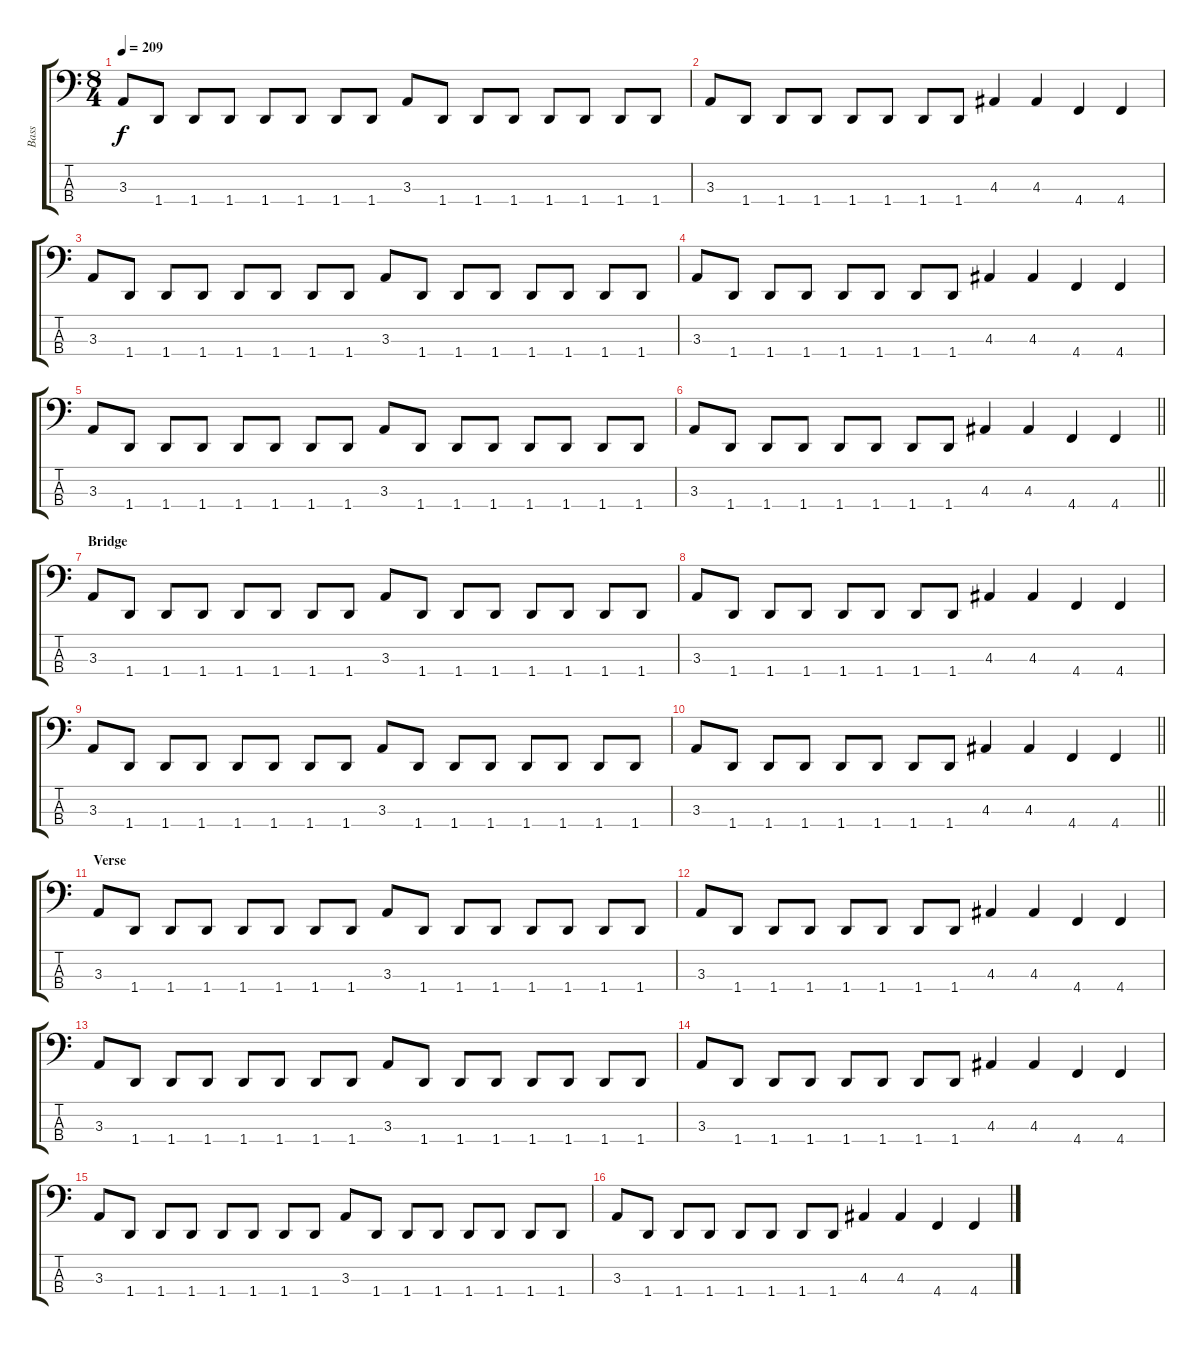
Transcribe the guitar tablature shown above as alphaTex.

\track ("Bass" "Bass") {instrument electricbassfinger}
\staff {score tabs}
\tuning (E2 B1 Gb1 Db1) {hide}
\ts (8 4)
\tempo 209
\clef f4
\ks c
3.3.8{dy f} 1.4.8 1.4.8 1.4.8 1.4.8 1.4.8 1.4.8 1.4.8 3.3.8 1.4.8 1.4.8 1.4.8 1.4.8 1.4.8 1.4.8 1.4.8 |
3.3.8 1.4.8 1.4.8 1.4.8 1.4.8 1.4.8 1.4.8 1.4.8 4.3.4 4.3.4 4.4.4 4.4.4 |
3.3.8 1.4.8 1.4.8 1.4.8 1.4.8 1.4.8 1.4.8 1.4.8 3.3.8 1.4.8 1.4.8 1.4.8 1.4.8 1.4.8 1.4.8 1.4.8 |
3.3.8 1.4.8 1.4.8 1.4.8 1.4.8 1.4.8 1.4.8 1.4.8 4.3.4 4.3.4 4.4.4 4.4.4 |
3.3.8 1.4.8 1.4.8 1.4.8 1.4.8 1.4.8 1.4.8 1.4.8 3.3.8 1.4.8 1.4.8 1.4.8 1.4.8 1.4.8 1.4.8 1.4.8 |
\barLineRight lightlight
3.3.8 1.4.8 1.4.8 1.4.8 1.4.8 1.4.8 1.4.8 1.4.8 4.3.4 4.3.4 4.4.4 4.4.4 |
\section ("" "Bridge")
3.3.8 1.4.8 1.4.8 1.4.8 1.4.8 1.4.8 1.4.8 1.4.8 3.3.8 1.4.8 1.4.8 1.4.8 1.4.8 1.4.8 1.4.8 1.4.8 |
3.3.8 1.4.8 1.4.8 1.4.8 1.4.8 1.4.8 1.4.8 1.4.8 4.3.4 4.3.4 4.4.4 4.4.4 |
3.3.8 1.4.8 1.4.8 1.4.8 1.4.8 1.4.8 1.4.8 1.4.8 3.3.8 1.4.8 1.4.8 1.4.8 1.4.8 1.4.8 1.4.8 1.4.8 |
\barLineRight lightlight
3.3.8 1.4.8 1.4.8 1.4.8 1.4.8 1.4.8 1.4.8 1.4.8 4.3.4 4.3.4 4.4.4 4.4.4 |
\section ("" "Verse")
3.3.8 1.4.8 1.4.8 1.4.8 1.4.8 1.4.8 1.4.8 1.4.8 3.3.8 1.4.8 1.4.8 1.4.8 1.4.8 1.4.8 1.4.8 1.4.8 |
3.3.8 1.4.8 1.4.8 1.4.8 1.4.8 1.4.8 1.4.8 1.4.8 4.3.4 4.3.4 4.4.4 4.4.4 |
3.3.8 1.4.8 1.4.8 1.4.8 1.4.8 1.4.8 1.4.8 1.4.8 3.3.8 1.4.8 1.4.8 1.4.8 1.4.8 1.4.8 1.4.8 1.4.8 |
3.3.8 1.4.8 1.4.8 1.4.8 1.4.8 1.4.8 1.4.8 1.4.8 4.3.4 4.3.4 4.4.4 4.4.4 |
3.3.8 1.4.8 1.4.8 1.4.8 1.4.8 1.4.8 1.4.8 1.4.8 3.3.8 1.4.8 1.4.8 1.4.8 1.4.8 1.4.8 1.4.8 1.4.8 |
3.3.8 1.4.8 1.4.8 1.4.8 1.4.8 1.4.8 1.4.8 1.4.8 4.3.4 4.3.4 4.4.4 4.4.4
